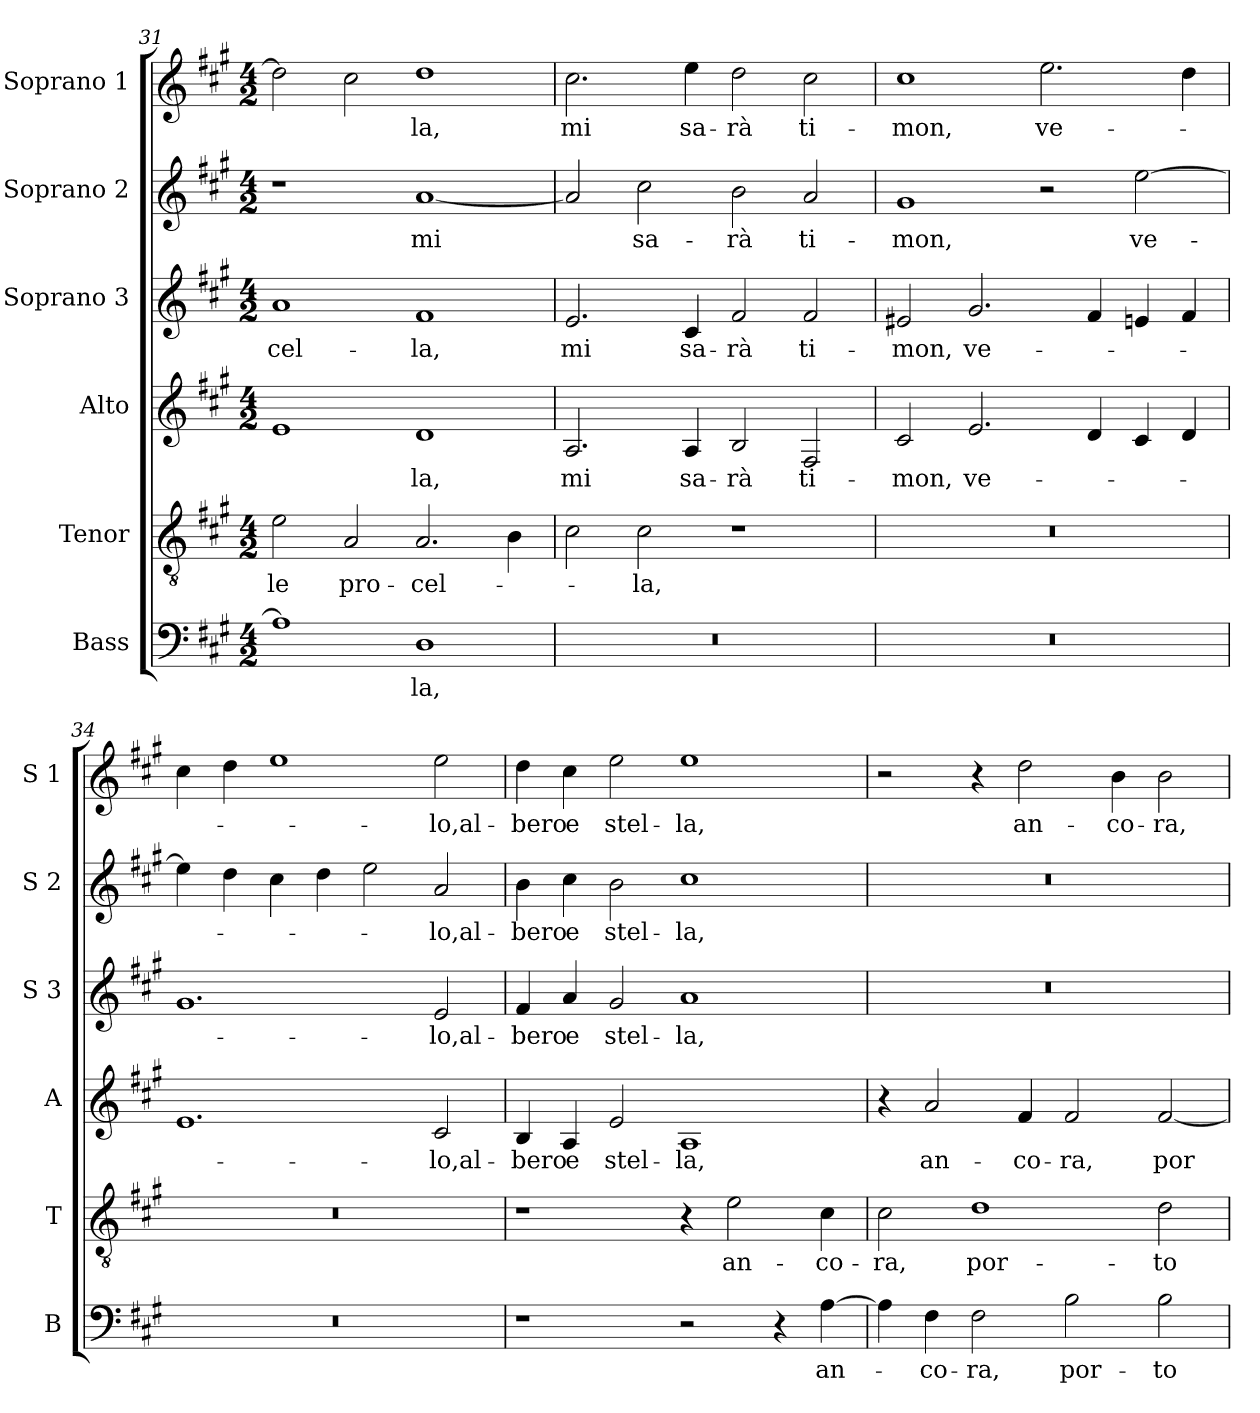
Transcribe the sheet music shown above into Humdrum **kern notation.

**kern	**text	**kern	**text	**kern	**text	**kern	**text	**kern	**text	**kern	**text
*part6	*part6	*part5	*part5	*part4	*part4	*part3	*part3	*part2	*part2	*part1	*part1
*staff6	*staff6	*staff5	*staff5	*staff4	*staff4	*staff3	*staff3	*staff2	*staff2	*staff1	*staff1
*I"Bass	*	*I"Tenor	*	*I"Alto	*	*I"Soprano 3	*	*I"Soprano 2	*	*I"Soprano 1	*
*I'B	*	*I'T	*	*I'A	*	*I'S 3	*	*I'S 2	*	*I'S 1	*
*clefF4	*	*clefGv2	*	*clefG2	*	*clefG2	*	*clefG2	*	*clefG2	*
*k[f#c#g#]	*	*k[f#c#g#]	*	*k[f#c#g#]	*	*k[f#c#g#]	*	*k[f#c#g#]	*	*k[f#c#g#]	*
*A:	*	*A:	*	*A:	*	*A:	*	*A:	*	*A:	*
*M4/2	*	*M4/2	*	*M4/2	*	*M4/2	*	*M4/2	*	*M4/2	*
=31	=31	=31	=31	=31	=31	=31	=31	=31	=31	=31	=31
!	!	!	!LO:LY:b	!	!	!	!LO:LY:b	!	!	!	!
1A]	.	2e\	-le	1e	.	1a	-cel-	1r	.	2dd\]	.
!	!	!	!LO:LY:b	!	!	!	!	!	!	!	!
.	.	2A/	pro-	.	.	.	.	.	.	2cc#\	.
!	!LO:LY:b	!	!LO:LY:b	!	!LO:LY:b	!	!LO:LY:b	!	!LO:LY:b	!	!LO:LY:b
1D	-la,	2.A/	-cel-	1d	-la,	1f#	-la,	[1a	mi	1dd	-la,
.	.	4B\	.	.	.	.	.	.	.	.	.
=32	=32	=32	=32	=32	=32	=32	=32	=32	=32	=32	=32
!	!	!	!	!	!LO:LY:b	!	!LO:LY:b	!	!	!	!LO:LY:b
0r	.	2c#\	.	2.A/	mi	2.e/	mi	2a/]	.	2.cc#\	mi
!	!	!	!LO:LY:b	!	!	!	!	!	!LO:LY:b	!	!
.	.	2c#\	-la,	.	.	.	.	2cc#\	sa-	.	.
!	!	!	!	!	!LO:LY:b	!	!LO:LY:b	!	!	!	!LO:LY:b
.	.	.	.	4A/	sa-	4c#/	sa-	.	.	4ee\	sa-
!	!	!	!	!	!LO:LY:b	!	!LO:LY:b	!	!LO:LY:b	!	!LO:LY:b
.	.	1r	.	2B/	-rà	2f#/	-rà	2b\	-rà	2dd\	-rà
!	!	!	!	!	!LO:LY:b	!	!LO:LY:b	!	!LO:LY:b	!	!LO:LY:b
.	.	.	.	2F#/	ti-	2f#/	ti-	2a/	ti-	2cc#\	ti-
!!LO:PB:g=z
=33	=33	=33	=33	=33	=33	=33	=33	=33	=33	=33	=33
!	!	!	!	!	!LO:LY:b	!	!LO:LY:b	!	!LO:LY:b	!	!LO:LY:b
0r	.	0r	.	2c#/	-mon,	2e#X/	-mon,	1g#	-mon,	1cc#	-mon,
!	!	!	!	!	!LO:LY:b	!	!LO:LY:b	!	!	!	!
.	.	.	.	2.e/	ve-	2.g#/	ve-	.	.	.	.
!	!	!	!	!	!	!	!	!	!	!	!LO:LY:b
.	.	.	.	.	.	.	.	2r	.	2.ee\	ve-
.	.	.	.	4d/	.	4f#/	.	.	.	.	.
!	!	!	!	!	!	!	!	!	!LO:LY:b	!	!
.	.	.	.	4c#/	.	4en/	.	[2ee\	ve-	.	.
.	.	.	.	4d/	.	4f#/	.	.	.	4dd\	.
=34	=34	=34	=34	=34	=34	=34	=34	=34	=34	=34	=34
0r	.	0r	.	1.e	.	1.g#	.	4ee\]	.	4cc#\	.
.	.	.	.	.	.	.	.	4dd\	.	4dd\	.
.	.	.	.	.	.	.	.	4cc#\	.	1ee	.
.	.	.	.	.	.	.	.	4dd\	.	.	.
.	.	.	.	.	.	.	.	2ee\	.	.	.
!	!	!	!	!	!LO:LY:b	!	!LO:LY:b	!	!LO:LY:b	!	!LO:LY:b
.	.	.	.	2c#/	-lo,al-	2e/	-lo,al-	2a/	-lo,al-	2ee\	-lo,al-
=35	=35	=35	=35	=35	=35	=35	=35	=35	=35	=35	=35
!	!	!	!	!	!LO:LY:b	!	!LO:LY:b	!	!LO:LY:b	!	!LO:LY:b
1r	.	1r	.	4B/	-bero	4f#/	-bero	4b\	-bero	4dd\	-bero
!	!	!	!	!	!LO:LY:b	!	!LO:LY:b	!	!LO:LY:b	!	!LO:LY:b
.	.	.	.	4A/	e	4a/	e	4cc#\	e	4cc#\	e
!	!	!	!	!	!LO:LY:b	!	!LO:LY:b	!	!LO:LY:b	!	!LO:LY:b
.	.	.	.	2e/	stel-	2g#/	stel-	2b\	stel-	2ee\	stel-
!	!	!	!	!	!LO:LY:b	!	!LO:LY:b	!	!LO:LY:b	!	!LO:LY:b
2r	.	4r	.	1A	-la,	1a	-la,	1cc#	-la,	1ee	-la,
!	!	!	!LO:LY:b	!	!	!	!	!	!	!	!
.	.	2e\	an-	.	.	.	.	.	.	.	.
4r	.	.	.	.	.	.	.	.	.	.	.
!	!LO:LY:b	!	!LO:LY:b	!	!	!	!	!	!	!	!
[4A\	an-	4c#\	-co-	.	.	.	.	.	.	.	.
!!LO:LB:g=z
=36	=36	=36	=36	=36	=36	=36	=36	=36	=36	=36	=36
!	!	!	!LO:LY:b	!	!	!	!	!	!	!	!
4A\]	.	2c#\	-ra,	4r	.	0r	.	0r	.	2r	.
!	!LO:LY:b	!	!	!	!LO:LY:b	!	!	!	!	!	!
4F#\	-co-	.	.	2a/	an-	.	.	.	.	.	.
!	!LO:LY:b	!	!LO:LY:b	!	!	!	!	!	!	!	!
2F#\	-ra,	1d	por-	.	.	.	.	.	.	4r	.
!	!	!	!	!	!LO:LY:b	!	!	!	!	!	!LO:LY:b
.	.	.	.	4f#/	-co-	.	.	.	.	2dd\	an-
!	!LO:LY:b	!	!	!	!LO:LY:b	!	!	!	!	!	!
2B\	por-	.	.	2f#/	-ra,	.	.	.	.	.	.
!	!	!	!	!	!	!	!	!	!	!	!LO:LY:b
.	.	.	.	.	.	.	.	.	.	4b\	-co-
!	!LO:LY:b	!	!LO:LY:b	!	!LO:LY:b	!	!	!	!	!	!LO:LY:b
2B\	-to	2d\	-to	[2f#/	por-	.	.	.	.	2b\	-ra,
=	=	=	=	=	=	=	=	=	=	=	=
*-	*-	*-	*-	*-	*-	*-	*-	*-	*-	*-	*-
